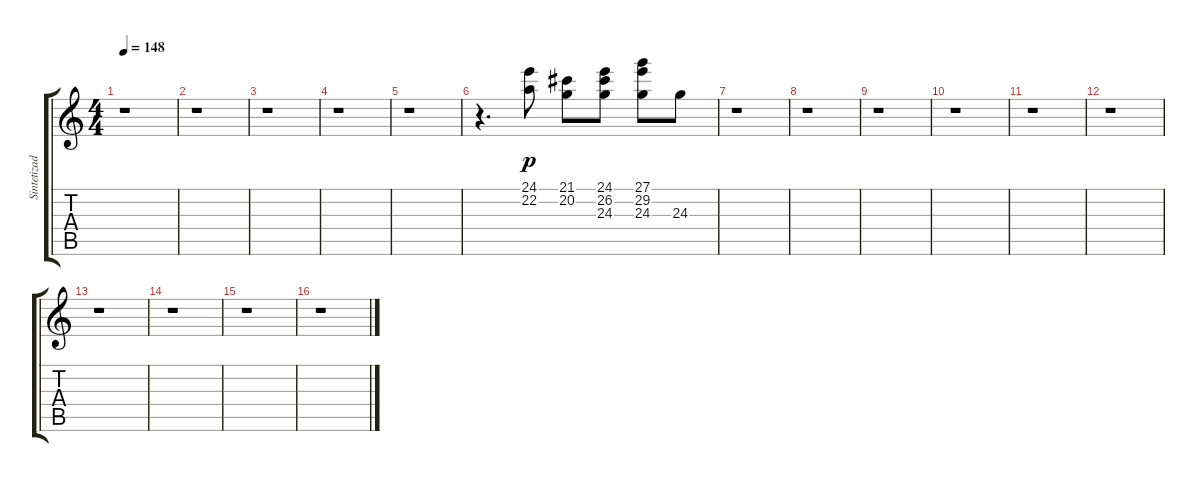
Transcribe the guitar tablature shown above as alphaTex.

\track ("Sintetizador" "Sintetizad") {instrument churchorgan}
\staff {score tabs}
\tuning (E4 B3 G3 D3 A2 E2) {hide}
\ts (4 4)
\tempo 148
\clef g2
\ks c
r.1{dy p} |
r.1 |
r.1 |
r.1 |
r.1 |
r.4{d} (24.1 22.2).8 (21.1 20.2).8 (24.1 26.2 24.3).8 (27.1 29.2 24.3).8 24.3.8 |
r.1 |
r.1 |
r.1 |
r.1 |
r.1 |
r.1 |
r.1 |
r.1 |
r.1 |
r.1
